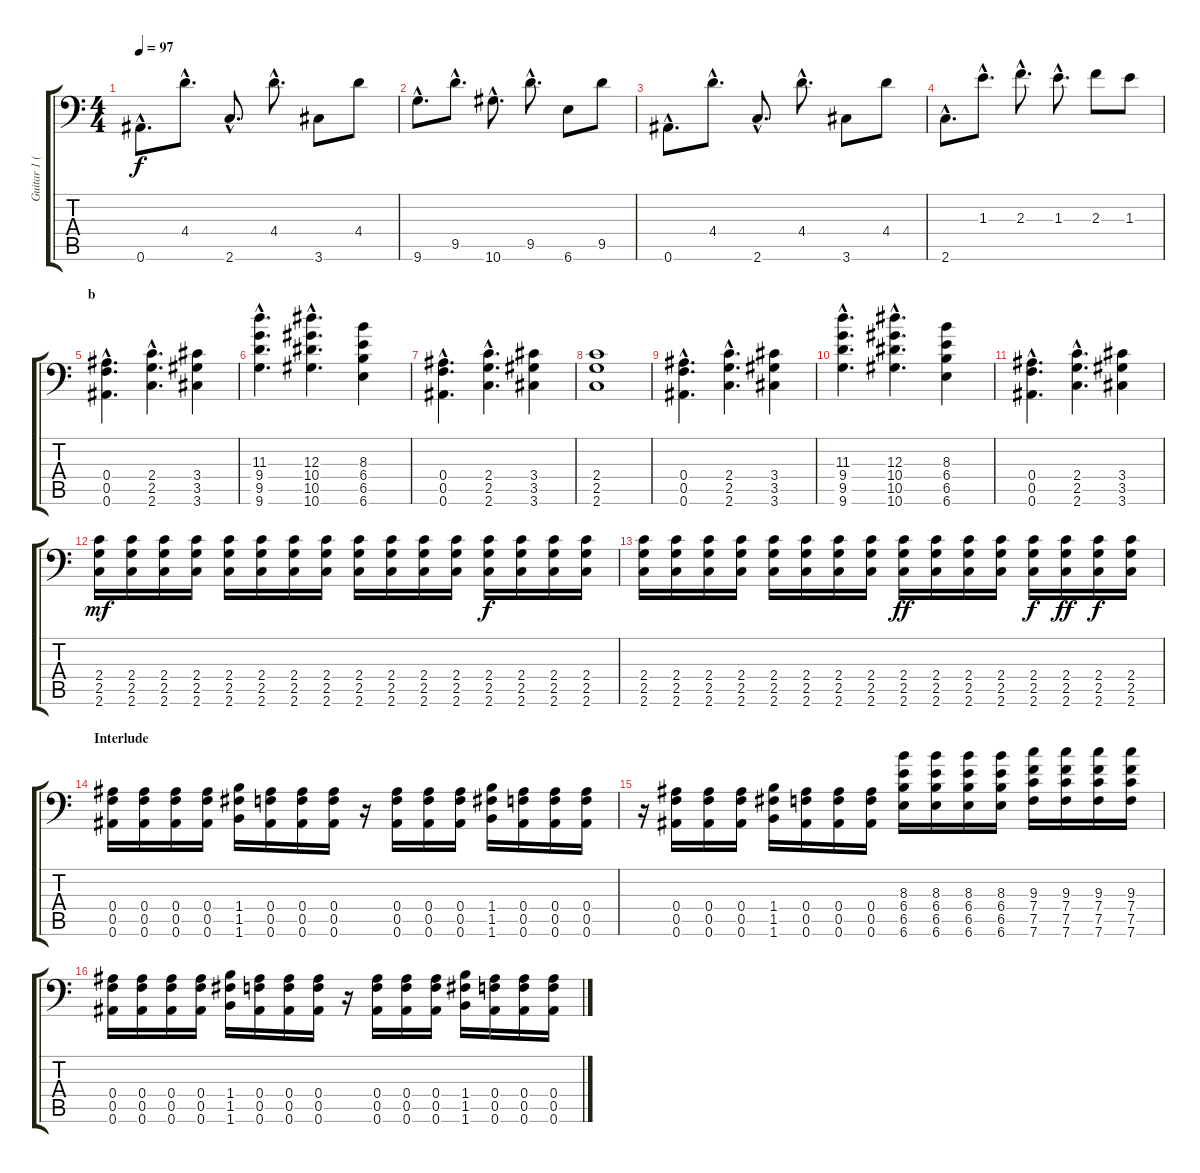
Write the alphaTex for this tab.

\track ("Guitar 1 (Drop A#)" "Guitar 1 (") {instrument distortionguitar}
\staff {score tabs}
\tuning (C4 G3 Eb3 Bb2 F2 Bb1) {hide}
\ts (4 4)
\tempo 97
\clef f4
\ks c
0.6{hac}.8{d dy f} 4.4{hac}.8{d} 2.6{hac}.8{d} 4.4{hac}.8{d} 3.6.8 4.4.8 |
9.6{hac}.8{d} 9.5{hac}.8{d} 10.6{hac}.8{d} 9.5{hac}.8{d} 6.6.8 9.5.8 |
0.6{hac}.8{d} 4.4{hac}.8{d} 2.6{hac}.8{d} 4.4{hac}.8{d} 3.6.8 4.4.8 |
2.6{hac}.8{d} 1.3{hac}.8{d} 2.3{hac}.8{d} 1.3{hac}.8{d} 2.3.8 1.3.8 |
\section ("" "b")
(0.4{hac} 0.5{hac} 0.6{hac}).4{d} (2.4{hac} 2.5{hac} 2.6{hac}).4{d} (3.4 3.5 3.6).4 |
(11.3{hac} 9.4{hac} 9.5{hac} 9.6{hac}).4{d} (12.3{hac} 10.4{hac} 10.5{hac} 10.6{hac}).4{d} (8.3 6.4 6.5 6.6).4 |
(0.4{hac} 0.5{hac} 0.6{hac}).4{d} (2.4{hac} 2.5{hac} 2.6{hac}).4{d} (3.4 3.5 3.6).4 |
(2.4 2.5 2.6).1 |
(0.4{hac} 0.5{hac} 0.6{hac}).4{d} (2.4{hac} 2.5{hac} 2.6{hac}).4{d} (3.4 3.5 3.6).4 |
(11.3{hac} 9.4{hac} 9.5{hac} 9.6{hac}).4{d} (12.3{hac} 10.4{hac} 10.5{hac} 10.6{hac}).4{d} (8.3 6.4 6.5 6.6).4 |
(0.4{hac} 0.5{hac} 0.6{hac}).4{d} (2.4{hac} 2.5{hac} 2.6{hac}).4{d} (3.4 3.5 3.6).4 |
(2.4 2.5 2.6).16{dy mf instrument electricguitarmuted} (2.4 2.5 2.6).16 (2.4 2.5 2.6).16 (2.4 2.5 2.6).16 (2.4 2.5 2.6).16 (2.4 2.5 2.6).16 (2.4 2.5 2.6).16 (2.4 2.5 2.6).16 (2.4 2.5 2.6).16 (2.4 2.5 2.6).16 (2.4 2.5 2.6).16 (2.4 2.5 2.6).16 (2.4 2.5 2.6).16{dy f} (2.4 2.5 2.6).16 (2.4 2.5 2.6).16 (2.4 2.5 2.6).16 |
(2.4 2.5 2.6).16 (2.4 2.5 2.6).16 (2.4 2.5 2.6).16 (2.4 2.5 2.6).16 (2.4 2.5 2.6).16 (2.4 2.5 2.6).16 (2.4 2.5 2.6).16 (2.4 2.5 2.6).16 (2.4 2.5 2.6).16{dy ff} (2.4 2.5 2.6).16 (2.4 2.5 2.6).16 (2.4 2.5 2.6).16 (2.4 2.5 2.6).16{dy f} (2.4 2.5 2.6).16{dy ff} (2.4 2.5 2.6).16{dy f} (2.4 2.5 2.6).16 |
\section ("" "Interlude")
(0.4 0.5 0.6).16{instrument electricguitarmuted} (0.4 0.5 0.6).16 (0.4 0.5 0.6).16 (0.4 0.5 0.6).16 (1.4 1.5 1.6).16{instrument distortionguitar} (0.4 0.5 0.6).16 (0.4 0.5 0.6).16 (0.4 0.5 0.6).16 r.16 (0.4 0.5 0.6).16{instrument electricguitarmuted} (0.4 0.5 0.6).16 (0.4 0.5 0.6).16 (1.4 1.5 1.6).16{instrument distortionguitar} (0.4 0.5 0.6).16 (0.4 0.5 0.6).16 (0.4 0.5 0.6).16 |
r.16 (0.4 0.5 0.6).16{instrument electricguitarmuted} (0.4 0.5 0.6).16 (0.4 0.5 0.6).16 (1.4 1.5 1.6).16{instrument distortionguitar} (0.4 0.5 0.6).16 (0.4 0.5 0.6).16 (0.4 0.5 0.6).16 (8.3 6.4 6.5 6.6).16 (8.3 6.4 6.5 6.6).16 (8.3 6.4 6.5 6.6).16 (8.3 6.4 6.5 6.6).16 (9.3 7.4 7.5 7.6).16 (9.3 7.4 7.5 7.6).16 (9.3 7.4 7.5 7.6).16 (9.3 7.4 7.5 7.6).16 |
(0.4 0.5 0.6).16{instrument electricguitarmuted} (0.4 0.5 0.6).16 (0.4 0.5 0.6).16 (0.4 0.5 0.6).16 (1.4 1.5 1.6).16{instrument distortionguitar} (0.4 0.5 0.6).16 (0.4 0.5 0.6).16 (0.4 0.5 0.6).16 r.16 (0.4 0.5 0.6).16{instrument electricguitarmuted} (0.4 0.5 0.6).16 (0.4 0.5 0.6).16 (1.4 1.5 1.6).16{instrument distortionguitar} (0.4 0.5 0.6).16 (0.4 0.5 0.6).16 (0.4 0.5 0.6).16
